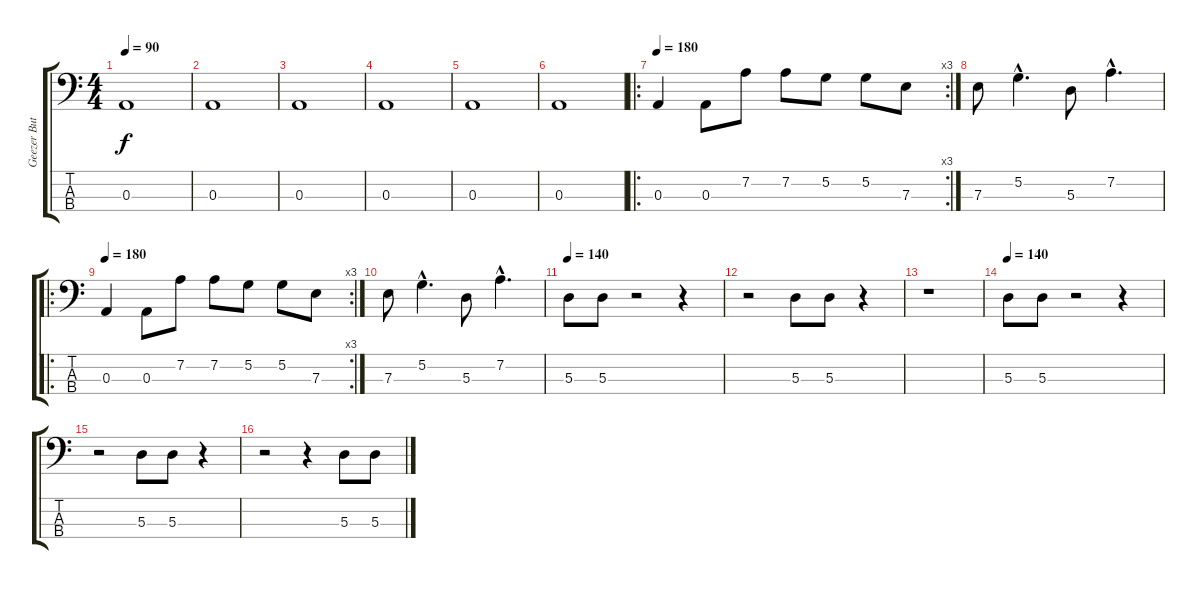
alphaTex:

\track ("Geezer Butler" "Geezer But") {instrument electricbassfinger}
\staff {score tabs}
\tuning (G2 D2 A1 E1) {hide}
\ts (4 4)
\tempo 90
\clef f4
\ks c
0.3.1{dy f} |
0.3.1 |
0.3.1 |
0.3.1 |
0.3.1 |
0.3.1 |
\ro
\rc 3
\tempo 180
0.3.4 0.3.8 7.2.8 7.2.8 5.2.8 5.2.8 7.3.8 |
7.3.8 5.2{hac}.4{d} 5.3.8 7.2{hac}.4{d} |
\ro
\rc 3
\tempo 180
0.3.4 0.3.8 7.2.8 7.2.8 5.2.8 5.2.8 7.3.8 |
7.3.8 5.2{hac}.4{d} 5.3.8 7.2{hac}.4{d} |
\tempo 140
5.3.8 5.3.8 r.2 r.4 |
r.2 5.3.8 5.3.8 r.4 |
r.1 |
\tempo 140
5.3.8 5.3.8 r.2 r.4 |
r.2 5.3.8 5.3.8 r.4 |
r.2 r.4 5.3.8 5.3.8
